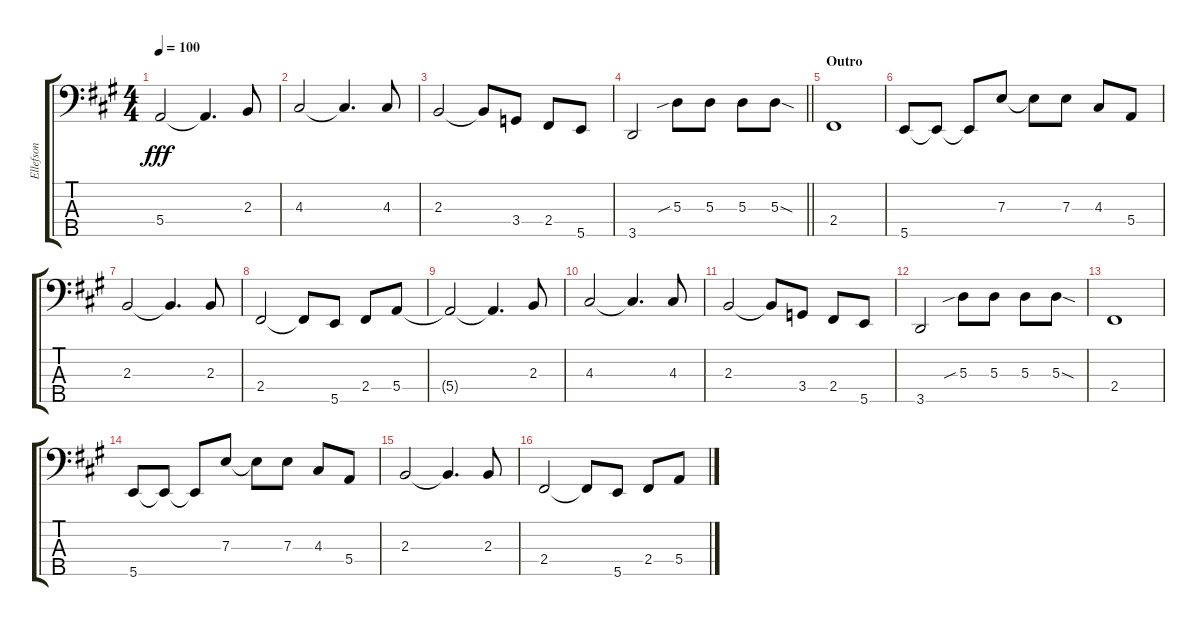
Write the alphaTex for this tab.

\track ("Ellefson" "Ellefson") {instrument electricbasspick}
\staff {score tabs}
\tuning (G2 D2 A1 E1 B0) {hide}
\ts (4 4)
\tempo 100
\clef f4
\ks a
5.4{t}.2{dy fff} 5.4{t}.4{d} 2.3.8 |
4.3.2 4.3{t}.4{d} 4.3.8 |
2.3.2 2.3{t}.8 3.4.8 2.4.8 5.5.8 |
\barLineRight lightlight
3.5.2 5.3{sib}.8 5.3.8 5.3.8 5.3{sod}.8 |
\section ("" "Outro")
2.4.1 |
5.5.8 5.5{t}.8 5.5{t}.8 7.3.8 7.3{t}.8 7.3.8 4.3.8 5.4.8 |
2.3.2 2.3{t}.4{d} 2.3.8 |
2.4.2 2.4{t}.8 5.5.8 2.4.8 5.4.8 |
5.4{t}.2 5.4{t}.4{d} 2.3.8 |
4.3.2 4.3{t}.4{d} 4.3.8 |
2.3.2 2.3{t}.8 3.4.8 2.4.8 5.5.8 |
3.5.2 5.3{sib}.8 5.3.8 5.3.8 5.3{sod}.8 |
2.4.1 |
5.5.8 5.5{t}.8 5.5{t}.8 7.3.8 7.3{t}.8 7.3.8 4.3.8 5.4.8 |
2.3.2 2.3{t}.4{d} 2.3.8 |
2.4.2 2.4{t}.8 5.5.8 2.4.8 5.4.8
